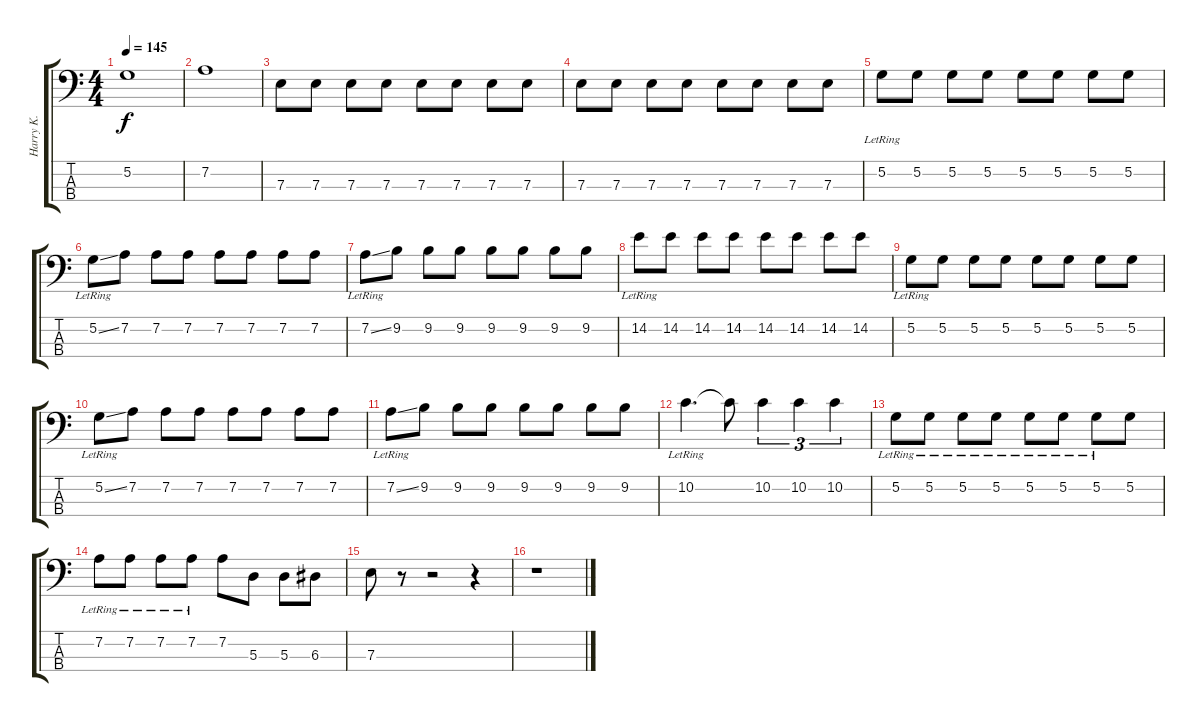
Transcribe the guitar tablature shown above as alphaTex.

\track ("Harry K." "Harry K.") {instrument electricbasspick}
\staff {score tabs}
\tuning (G2 D2 A1 E1) {hide}
\ts (4 4)
\tempo 145
\clef f4
\ks c
5.2.1{dy f} |
7.2.1 |
7.3.8 7.3.8 7.3.8 7.3.8 7.3.8 7.3.8 7.3.8 7.3.8 |
7.3.8 7.3.8 7.3.8 7.3.8 7.3.8 7.3.8 7.3.8 7.3.8 |
5.2{lr}.8 5.2.8 5.2.8 5.2.8 5.2.8 5.2.8 5.2.8 5.2.8 |
5.2{ss lr}.8 7.2.8 7.2.8 7.2.8 7.2.8 7.2.8 7.2.8 7.2.8 |
7.2{ss lr}.8 9.2.8 9.2.8 9.2.8 9.2.8 9.2.8 9.2.8 9.2.8 |
14.2{lr}.8 14.2.8 14.2.8 14.2.8 14.2.8 14.2.8 14.2.8 14.2.8 |
5.2{lr}.8 5.2.8 5.2.8 5.2.8 5.2.8 5.2.8 5.2.8 5.2.8 |
5.2{ss lr}.8 7.2.8 7.2.8 7.2.8 7.2.8 7.2.8 7.2.8 7.2.8 |
7.2{ss lr}.8 9.2.8 9.2.8 9.2.8 9.2.8 9.2.8 9.2.8 9.2.8 |
10.2{lr}.4{d} 10.2{t}.8 10.2.4{tu (3 2)} 10.2.4{tu (3 2)} 10.2.4{tu (3 2)} |
5.2{lr}.8 5.2{lr}.8 5.2{lr}.8 5.2{lr}.8 5.2{lr}.8 5.2{lr}.8 5.2{lr}.8 5.2.8 |
7.2{lr}.8 7.2{lr}.8 7.2{lr}.8 7.2{lr}.8 7.2.8 5.3.8 5.3.8 6.3.8 |
7.3.8 r.8 r.2 r.4 |
r.1
